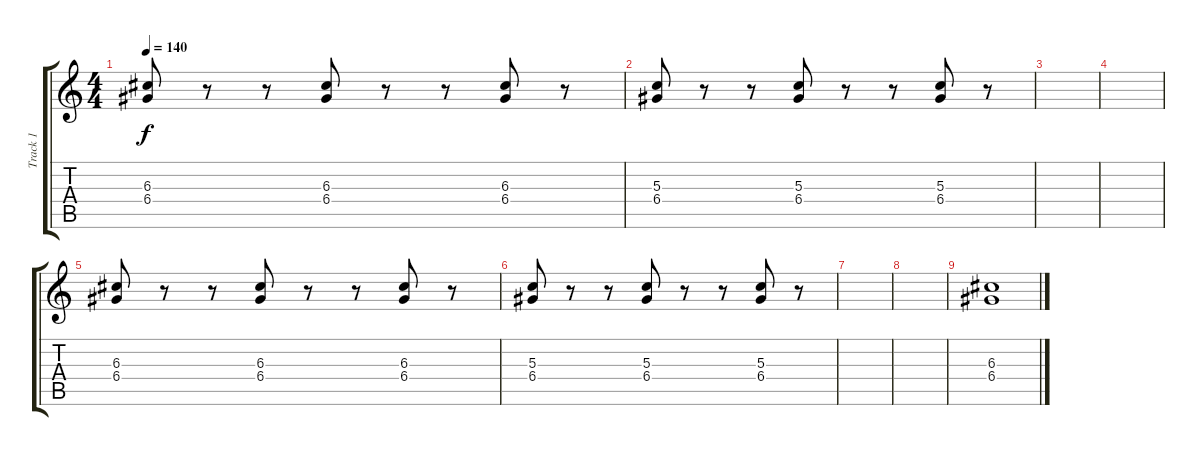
\track ("Track 1" "Track 1") {instrument electricguitarjazz}
\staff {score tabs}
\tuning (E4 B3 G3 D3 A2 E2) {hide}
\ts (4 4)
\tempo 140
\clef g2
\ks c
(6.3 6.4).8{dy f} r.8 r.8 (6.3 6.4).8 r.8 r.8 (6.3 6.4).8 r.8 |
(5.3 6.4).8 r.8 r.8 (5.3 6.4).8 r.8 r.8 (5.3 6.4).8 r.8 |
|
|
(6.3 6.4).8 r.8 r.8 (6.3 6.4).8 r.8 r.8 (6.3 6.4).8 r.8 |
(5.3 6.4).8 r.8 r.8 (5.3 6.4).8 r.8 r.8 (5.3 6.4).8 r.8 |
|
|
(6.3 6.4).1
